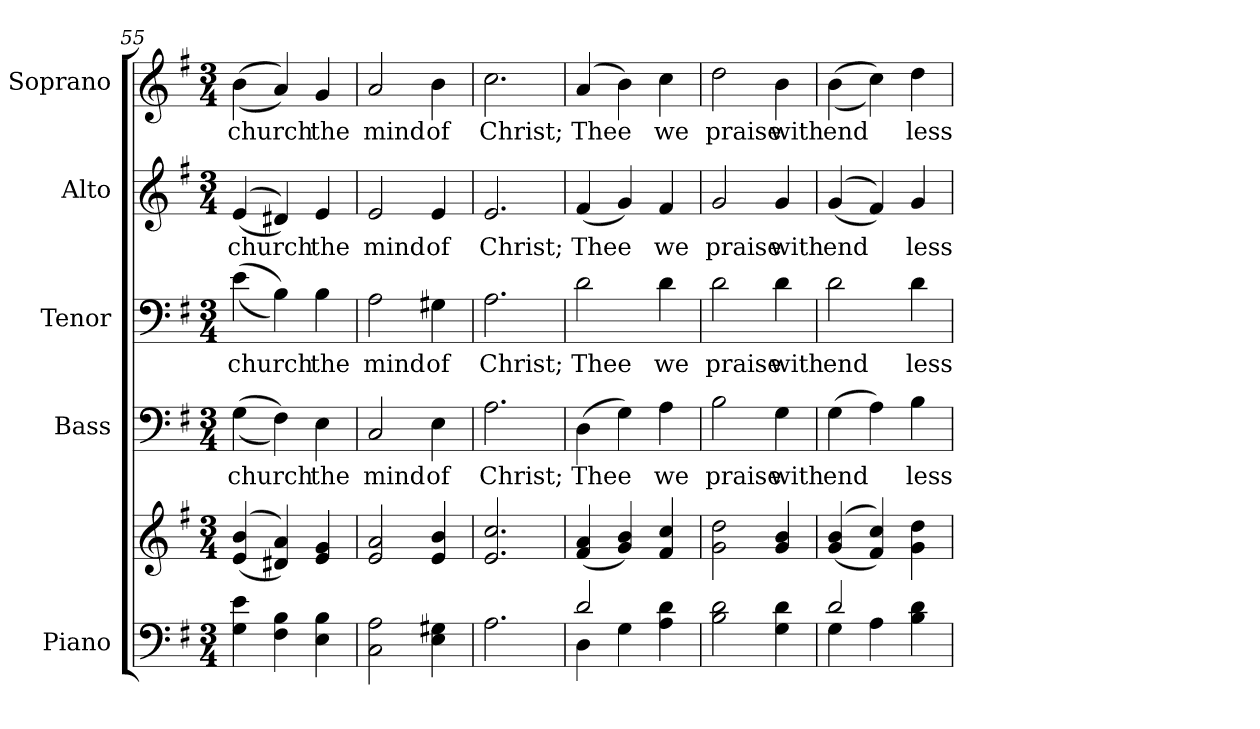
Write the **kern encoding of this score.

**kern	**kern	**kern	**text	**kern	**text	**kern	**text	**kern	**text
*part5	*part5	*part4	*part4	*part3	*part3	*part2	*part2	*part1	*part1
*staff6	*staff5	*staff4	*staff4	*staff3	*staff3	*staff2	*staff2	*staff1	*staff1
*I"Piano	*	*I"Bass	*	*I"Tenor	*	*I"Alto	*	*I"Soprano	*
*I'Pno.	*	*I'B.	*	*I'T.	*	*I'A.	*	*I'S.	*
*clefF4	*clefG2	*clefF4	*	*clefF4	*	*clefG2	*	*clefG2	*
*k[f#]	*k[f#]	*k[f#]	*	*k[f#]	*	*k[f#]	*	*k[f#]	*
*G:	*G:	*G:	*	*G:	*	*G:	*	*G:	*
*M3/4	*M3/4	*M3/4	*	*M3/4	*	*M3/4	*	*M3/4	*
=55	=55	=55	=55	=55	=55	=55	=55	=55	=55
!	!	!	!LO:LY:b:color=#000000	!	!	!	!	!	!
!	!	!	!	!	!LO:LY:b:color=#000000	!	!	!	!
!	!	!	!	!	!	!	!LO:LY:b:color=#000000	!	!
!	!	!	!	!	!	!	!	!	!LO:LY:b:color=#000000
4Gi\ 4ei	((4ei/ 4bi	((4Gi\	church	((4ei\	church	((4ei/	church	((4bi\	church
4F#i\ 4Bi	4d#Xi/ 4ai))	4F#i\))	.	4Bi\))	.	4d#Xi/))	.	4ai/))	.
!	!	!	!LO:LY:b:color=#000000	!	!	!	!	!	!
!	!	!	!	!	!LO:LY:b:color=#000000	!	!	!	!
!	!	!	!	!	!	!	!LO:LY:b:color=#000000	!	!
!	!	!	!	!	!	!	!	!	!LO:LY:b:color=#000000
4Ei\ 4Bi	4ei/ 4gi	4Ei\	the	4Bi\	the	4ei/	the	4gi/	the
=56	=56	=56	=56	=56	=56	=56	=56	=56	=56
!	!	!	!LO:LY:b:color=#000000	!	!	!	!	!	!
!	!	!	!	!	!LO:LY:b:color=#000000	!	!	!	!
!	!	!	!	!	!	!	!LO:LY:b:color=#000000	!	!
!	!	!	!	!	!	!	!	!	!LO:LY:b:color=#000000
2Ci\ 2Ai	2ei/ 2ai	2Ci/	mind	2Ai\	mind	2ei/	mind	2ai/	mind
!	!	!	!LO:LY:b:color=#000000	!	!	!	!	!	!
!	!	!	!	!	!LO:LY:b:color=#000000	!	!	!	!
!	!	!	!	!	!	!	!LO:LY:b:color=#000000	!	!
!	!	!	!	!	!	!	!	!	!LO:LY:b:color=#000000
4Ei\ 4G#Xi	4ei/ 4bi	4Ei\	of	4G#Xi\	of	4ei/	of	4bi\	of
!!LO:PB:g=z
=57	=57	=57	=57	=57	=57	=57	=57	=57	=57
!	!	!	!LO:LY:b:color=#000000	!	!	!	!	!	!
!	!	!	!	!	!LO:LY:b:color=#000000	!	!	!	!
!	!	!	!	!	!	!	!LO:LY:b:color=#000000	!	!
!	!	!	!	!	!	!	!	!	!LO:LY:b:color=#000000
2.Ai\	2.ei/ 2.cci	2.Ai\	Christ;	2.Ai\	Christ;	2.ei/	Christ;	2.cci\	Christ;
=58	=58	=58	=58	=58	=58	=58	=58	=58	=58
*^	*	*	*	*	*	*	*	*	*
!	!	!	!	!LO:LY:b:color=#000000	!	!	!	!	!	!
!	!	!	!	!	!	!LO:LY:b:color=#000000	!	!	!	!
!	!	!	!	!	!	!	!	!LO:LY:b:color=#000000	!	!
!	!	!	!	!	!	!	!	!	!	!LO:LY:b:color=#000000
2di/	4Di\	(4f#i/ 4ai	(4Di\	Thee	2di\	Thee	(4f#i/	Thee	(4ai/	Thee
.	4Gi\	4gi/ 4bi)	4Gi\)	.	.	.	4gi/)	.	4bi\)	.
!	!	!	!	!LO:LY:b:color=#000000	!	!	!	!	!	!
!	!	!	!	!	!	!LO:LY:b:color=#000000	!	!	!	!
!	!	!	!	!	!	!	!	!LO:LY:b:color=#000000	!	!
!	!	!	!	!	!	!	!	!	!	!LO:LY:b:color=#000000
4Ai\ 4di	4ryy	4f#i/ 4cci	4Ai\	we	4di\	we	4f#i/	we	4cci\	we
*v	*v	*	*	*	*	*	*	*	*	*
=59	=59	=59	=59	=59	=59	=59	=59	=59	=59
*^	*	*	*	*	*	*	*	*	*
!	!	!	!	!LO:LY:b:color=#000000	!	!	!	!	!	!
*v	*v	*	*	*	*	*	*	*	*	*
*^	*	*	*	*	*	*	*	*	*
!	!	!	!	!	!	!LO:LY:b:color=#000000	!	!	!	!
*v	*v	*	*	*	*	*	*	*	*	*
*^	*	*	*	*	*	*	*	*	*
!	!	!	!	!	!	!	!	!LO:LY:b:color=#000000	!	!
*v	*v	*	*	*	*	*	*	*	*	*
*^	*	*	*	*	*	*	*	*	*
!	!	!	!	!	!	!	!	!	!	!LO:LY:b:color=#000000
*v	*v	*	*	*	*	*	*	*	*	*
2Bi\ 2di	2gi\ 2ddi	2Bi\	praise	2di\	praise	2gi/	praise	2ddi\	praise
!	!	!	!LO:LY:b:color=#000000	!	!	!	!	!	!
!	!	!	!	!	!LO:LY:b:color=#000000	!	!	!	!
!	!	!	!	!	!	!	!LO:LY:b:color=#000000	!	!
!	!	!	!	!	!	!	!	!	!LO:LY:b:color=#000000
4Gi\ 4di	4gi/ 4bi	4Gi\	with	4di\	with	4gi/	with	4bi\	with
!!LO:PB:g=z
=60	=60	=60	=60	=60	=60	=60	=60	=60	=60
*^	*	*	*	*	*	*	*	*	*
!	!	!	!	!LO:LY:b:color=#000000	!	!	!	!	!	!
!	!	!	!	!	!	!LO:LY:b:color=#000000	!	!	!	!
!	!	!	!	!	!	!	!	!LO:LY:b:color=#000000	!	!
!	!	!	!	!	!	!	!	!	!	!LO:LY:b:color=#000000
2di/	4Gi\	((4gi/ 4bi	(4Gi\	end	2di\	end	((4gi/	end	((4bi\	end
.	4Ai\	4f#i/ 4cci))	4Ai\)	.	.	.	4f#i/))	.	4cci\))	.
!	!	!	!	!LO:LY:b:color=#000000	!	!	!	!	!	!
!	!	!	!	!	!	!LO:LY:b:color=#000000	!	!	!	!
!	!	!	!	!	!	!	!	!LO:LY:b:color=#000000	!	!
!	!	!	!	!	!	!	!	!	!	!LO:LY:b:color=#000000
4Bi\ 4di	4ryy	4gi\ 4ddi	4Bi\	less	4di\	less	4gi/	less	4ddi\	less
*v	*v	*	*	*	*	*	*	*	*	*
=	=	=	=	=	=	=	=	=	=
*-	*-	*-	*-	*-	*-	*-	*-	*-	*-
